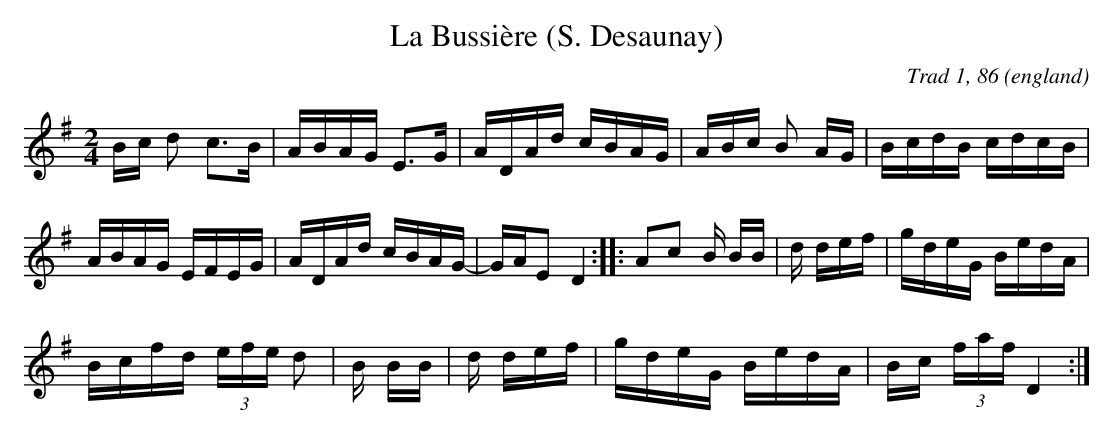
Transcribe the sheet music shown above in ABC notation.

X:1
T:La Bussière (S. Desaunay)
O:england
C:Trad 1, 86
M:2/4
L:1/16
K:G
Bc d2 c3B|ABAG E3G|ADAd cBAG-|\
ABc B2 AG|BcdB cdcB|
ABAG EFEG|ADAd cBAG-|GAE2D4:|\
|:A2c2 B+A-c-+ +Ac+B+Ac+B|\
+c2e2+ d+c-e-+ +ce+def|gdeG BedA|
Bcfd (3efe d2|+A2c2+ B+A-c-+ +Ac+B+Ac+B|\
+c2e2+ d+c-e-+ +ce+def|gdeG BedA|Bc (3faf D4:|
